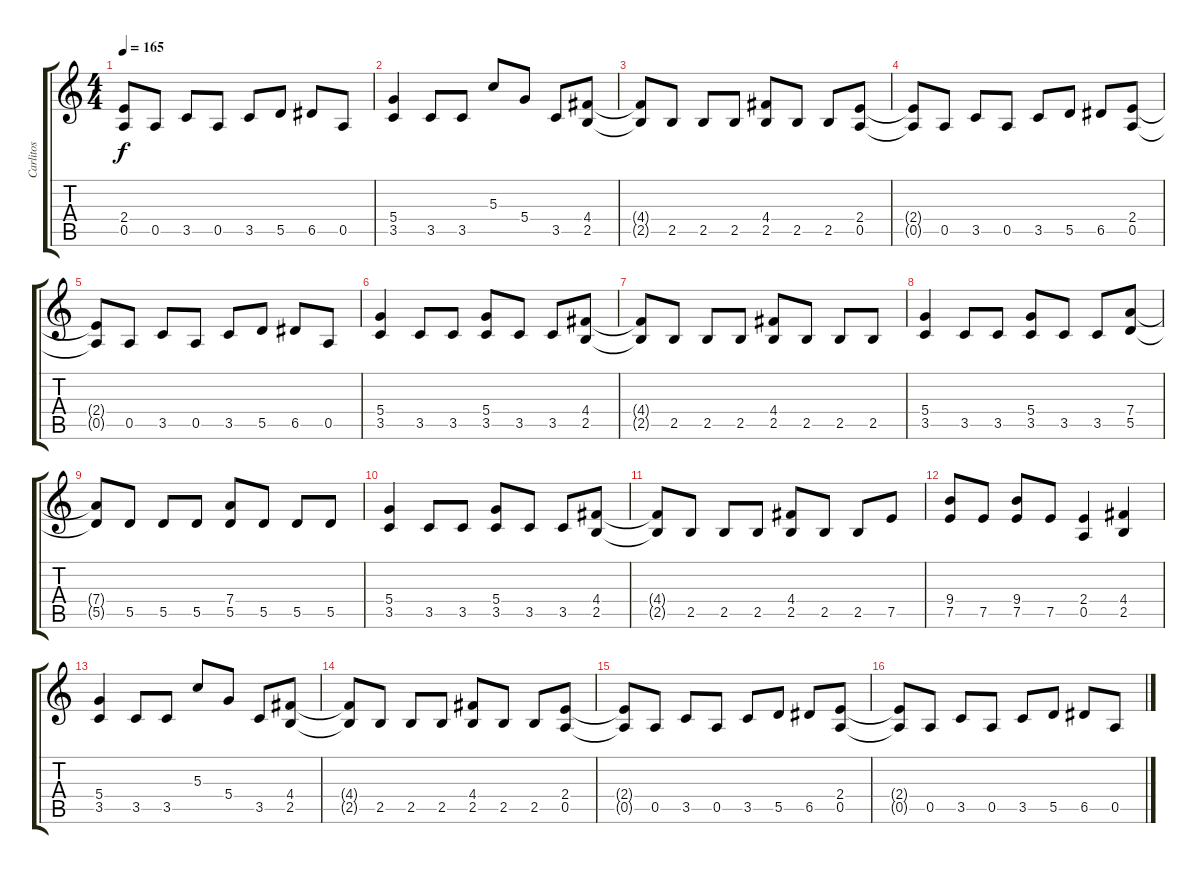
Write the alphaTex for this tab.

\track ("Carlitos" "Carlitos") {instrument overdrivenguitar}
\staff {score tabs}
\tuning (E4 B3 G3 D3 A2 E2) {hide}
\ts (4 4)
\tempo 165
\clef g2
\ks c
(2.4{t} 0.5{t}).8{dy f} 0.5.8 3.5.8 0.5.8 3.5.8 5.5.8 6.5.8 0.5.8 |
(5.4 3.5).4 3.5.8 3.5.8 5.3.8 5.4.8 3.5.8 (4.4 2.5).8 |
(4.4{t} 2.5{t}).8 2.5.8 2.5.8 2.5.8 (4.4 2.5).8 2.5.8 2.5.8 (2.4 0.5).8 |
(2.4{t} 0.5{t}).8 0.5.8 3.5.8 0.5.8 3.5.8 5.5.8 6.5.8 (2.4 0.5).8 |
(2.4{t} 0.5{t}).8 0.5.8 3.5.8 0.5.8 3.5.8 5.5.8 6.5.8 0.5.8 |
(5.4 3.5).4 3.5.8 3.5.8 (5.4 3.5).8 3.5.8 3.5.8 (4.4 2.5).8 |
(4.4{t} 2.5{t}).8 2.5.8 2.5.8 2.5.8 (4.4 2.5).8 2.5.8 2.5.8 2.5.8 |
(5.4 3.5).4 3.5.8 3.5.8 (5.4 3.5).8 3.5.8 3.5.8 (7.4 5.5).8 |
(7.4{t} 5.5{t}).8 5.5.8 5.5.8 5.5.8 (7.4 5.5).8 5.5.8 5.5.8 5.5.8 |
(5.4 3.5).4 3.5.8 3.5.8 (5.4 3.5).8 3.5.8 3.5.8 (4.4 2.5).8 |
(4.4{t} 2.5{t}).8 2.5.8 2.5.8 2.5.8 (4.4 2.5).8 2.5.8 2.5.8 7.5.8 |
(9.4 7.5).8 7.5.8 (9.4 7.5).8 7.5.8 (2.4 0.5).4 (4.4 2.5).4 |
(5.4 3.5).4 3.5.8 3.5.8 5.3.8 5.4.8 3.5.8 (4.4 2.5).8 |
(4.4{t} 2.5{t}).8 2.5.8 2.5.8 2.5.8 (4.4 2.5).8 2.5.8 2.5.8 (2.4 0.5).8 |
(2.4{t} 0.5{t}).8 0.5.8 3.5.8 0.5.8 3.5.8 5.5.8 6.5.8 (2.4 0.5).8 |
(2.4{t} 0.5{t}).8 0.5.8 3.5.8 0.5.8 3.5.8 5.5.8 6.5.8 0.5.8
